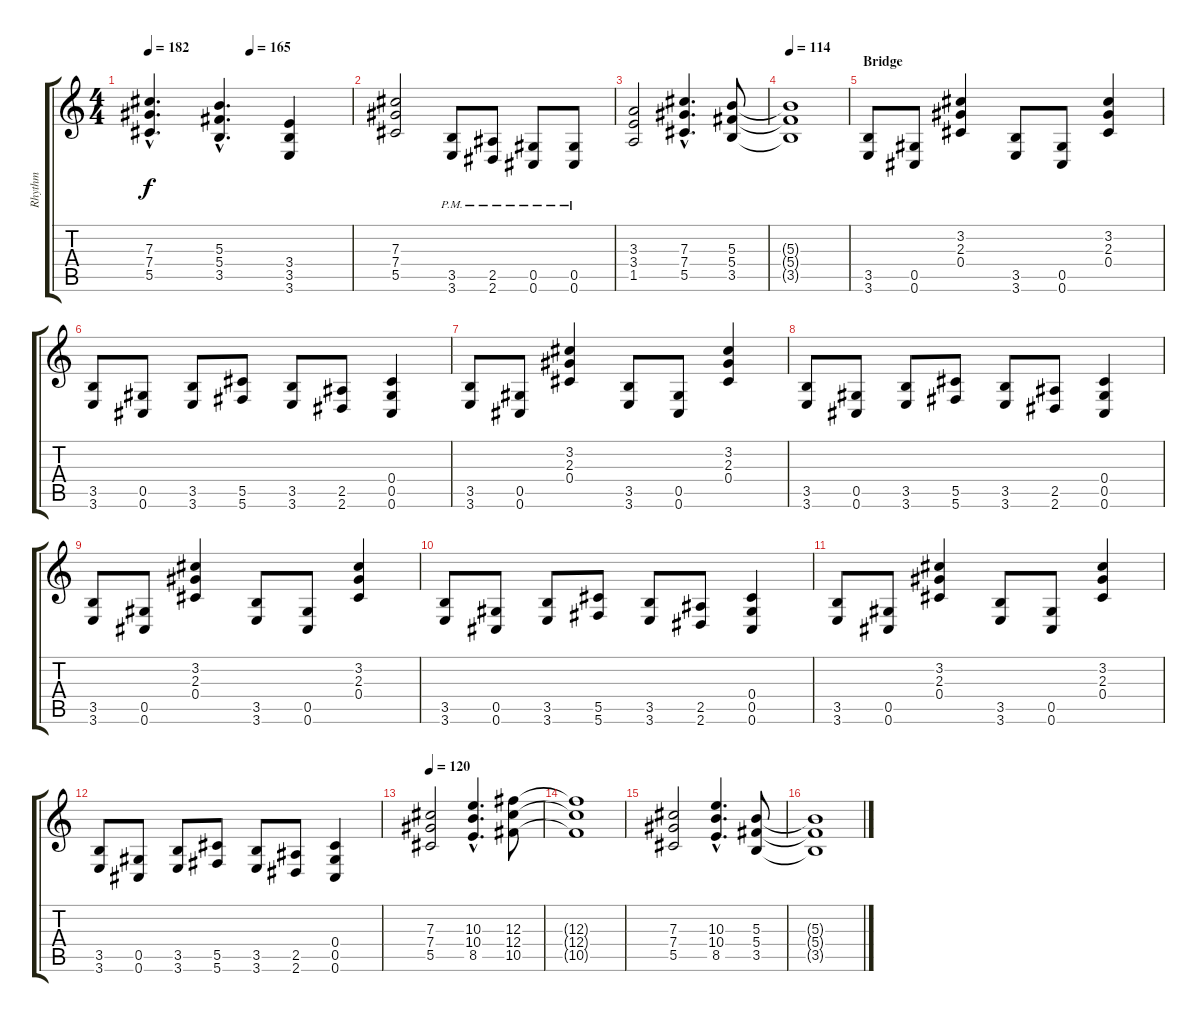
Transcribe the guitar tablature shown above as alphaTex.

\track ("Rhythm" "Rhythm") {instrument distortionguitar}
\staff {score tabs}
\tuning (Eb4 Bb3 Gb3 Db3 Ab2 Db2) {hide}
\ts (4 4)
\tempo 182
\tempo (165 0.5)
\clef g2
\ks c
(7.3{hac} 7.4{hac} 5.5{hac}).4{d dy f} (5.3{hac} 5.4{hac} 3.5{hac}).4{d} (3.4 3.5 3.6).4 |
(7.3 7.4 5.5).2 (3.5{pm} 3.6{pm}).8 (2.5{pm} 2.6{pm}).8 (0.5{pm} 0.6{pm}).8 (0.5{pm} 0.6{pm}).8 |
(3.3 3.4 1.5).2 (7.3{hac} 7.4{hac} 5.5{hac}).4{d} (5.3 5.4 3.5).8 |
\tempo 114
(5.3{t} 5.4{t} 3.5{t}).1 |
\section ("" "Bridge")
(3.5 3.6).8 (0.5 0.6).8 (3.2 2.3 0.4).4 (3.5 3.6).8 (0.5 0.6).8 (3.2 2.3 0.4).4 |
(3.5 3.6).8 (0.5 0.6).8 (3.5 3.6).8 (5.5 5.6).8 (3.5 3.6).8 (2.5 2.6).8 (0.4 0.5 0.6).4 |
(3.5 3.6).8 (0.5 0.6).8 (3.2 2.3 0.4).4 (3.5 3.6).8 (0.5 0.6).8 (3.2 2.3 0.4).4 |
(3.5 3.6).8 (0.5 0.6).8 (3.5 3.6).8 (5.5 5.6).8 (3.5 3.6).8 (2.5 2.6).8 (0.4 0.5 0.6).4 |
(3.5 3.6).8 (0.5 0.6).8 (3.2 2.3 0.4).4 (3.5 3.6).8 (0.5 0.6).8 (3.2 2.3 0.4).4 |
(3.5 3.6).8 (0.5 0.6).8 (3.5 3.6).8 (5.5 5.6).8 (3.5 3.6).8 (2.5 2.6).8 (0.4 0.5 0.6).4 |
(3.5 3.6).8 (0.5 0.6).8 (3.2 2.3 0.4).4 (3.5 3.6).8 (0.5 0.6).8 (3.2 2.3 0.4).4 |
(3.5 3.6).8 (0.5 0.6).8 (3.5 3.6).8 (5.5 5.6).8 (3.5 3.6).8 (2.5 2.6).8 (0.4 0.5 0.6).4 |
\tempo 120
(7.3 7.4 5.5).2{volume 13} (10.3{hac} 10.4{hac} 8.5{hac}).4{d} (12.3 12.4 10.5).8 |
(12.3{t} 12.4{t} 10.5{t}).1 |
(7.3 7.4 5.5).2 (10.3{hac} 10.4{hac} 8.5{hac}).4{d} (5.3 5.4 3.5).8 |
(5.3{t} 5.4{t} 3.5{t}).1
